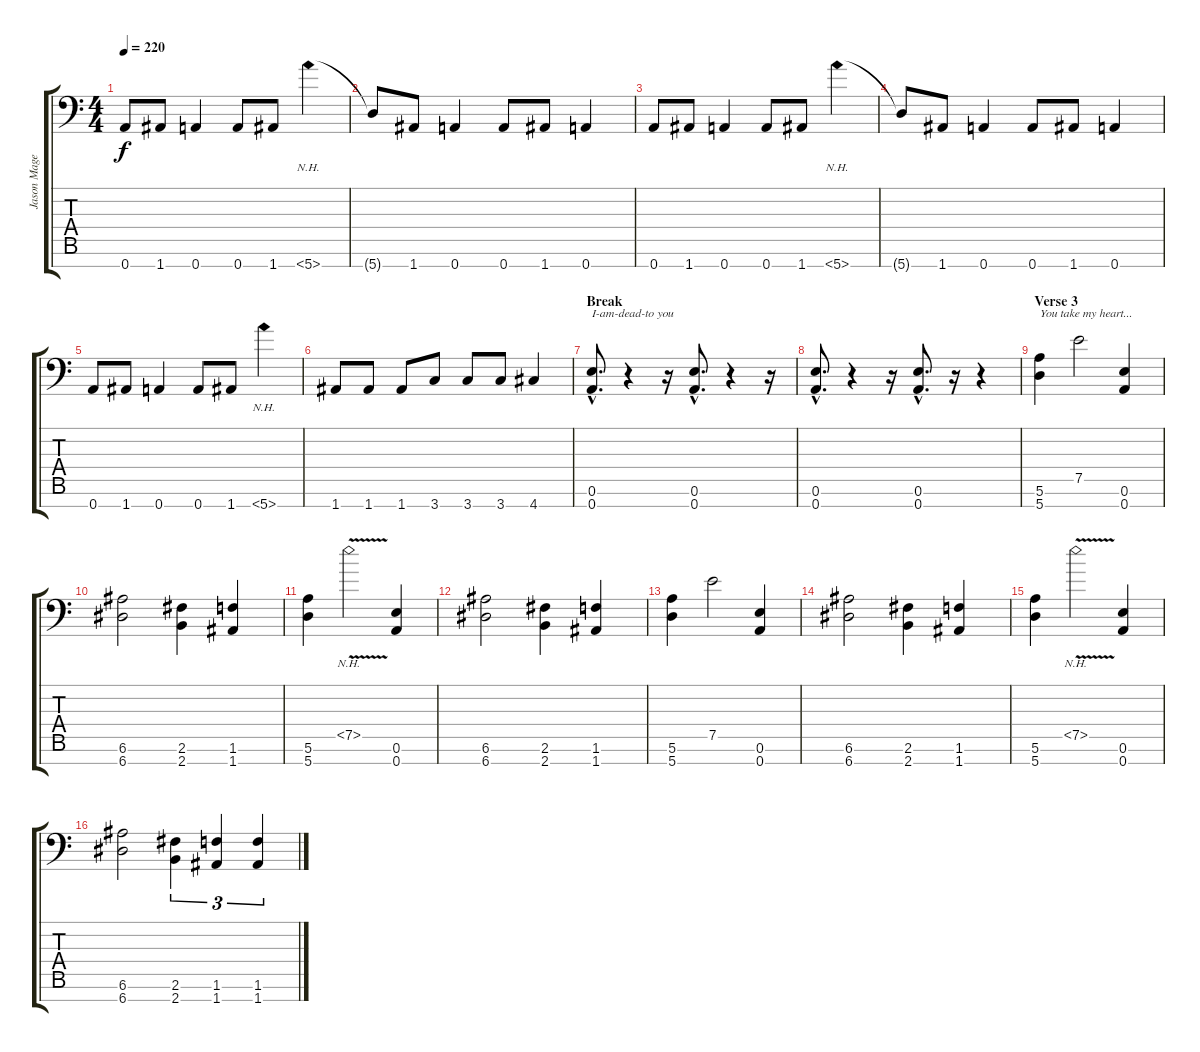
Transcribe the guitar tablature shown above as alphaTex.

\track ("Jason Mager - Guitar" "Jason Mage") {instrument distortionguitar}
\staff {score tabs}
\tuning (E4 B3 G3 D3 A2 E2 A1) {hide}
\ts (4 4)
\tempo 220
\clef f4
\ks c
0.7.8{dy f} 1.7.8 0.7.4 0.7.8 1.7.8 5.7{nh}.4 |
5.7{t}.8 1.7.8 0.7.4 0.7.8 1.7.8 0.7.4 |
0.7.8 1.7.8 0.7.4 0.7.8 1.7.8 5.7{nh}.4 |
5.7{t}.8 1.7.8 0.7.4 0.7.8 1.7.8 0.7.4 |
0.7.8 1.7.8 0.7.4 0.7.8 1.7.8 5.7{nh}.4 |
1.7.8 1.7.8 1.7.8 3.7.8 3.7.8 3.7.8 4.7.4 |
\section ("" "Break")
(0.6{hac} 0.7{hac}).8{d txt "I-am-dead-to you" volume 14} r.4 r.16 (0.6{hac} 0.7{hac}).8{d} r.4 r.16 |
(0.6{hac} 0.7{hac}).8{d} r.4 r.16 (0.6{hac} 0.7{hac}).8{d} r.16 r.4 |
\section ("" "Verse 3")
(5.6 5.7).4{txt "You take my heart..."} 7.5.2 (0.6 0.7).4 |
(6.6 6.7).2 (2.6 2.7).4 (1.6 1.7).4 |
(5.6 5.7).4 7.5{nh v}.2 (0.6 0.7).4 |
(6.6 6.7).2 (2.6 2.7).4 (1.6 1.7).4 |
(5.6 5.7).4 7.5.2 (0.6 0.7).4 |
(6.6 6.7).2 (2.6 2.7).4 (1.6 1.7).4 |
(5.6 5.7).4 7.5{nh v}.2 (0.6 0.7).4 |
(6.6 6.7).2 (2.6 2.7).4{tu (3 2)} (1.6 1.7).4{tu (3 2)} (1.6 1.7).4{tu (3 2)}
